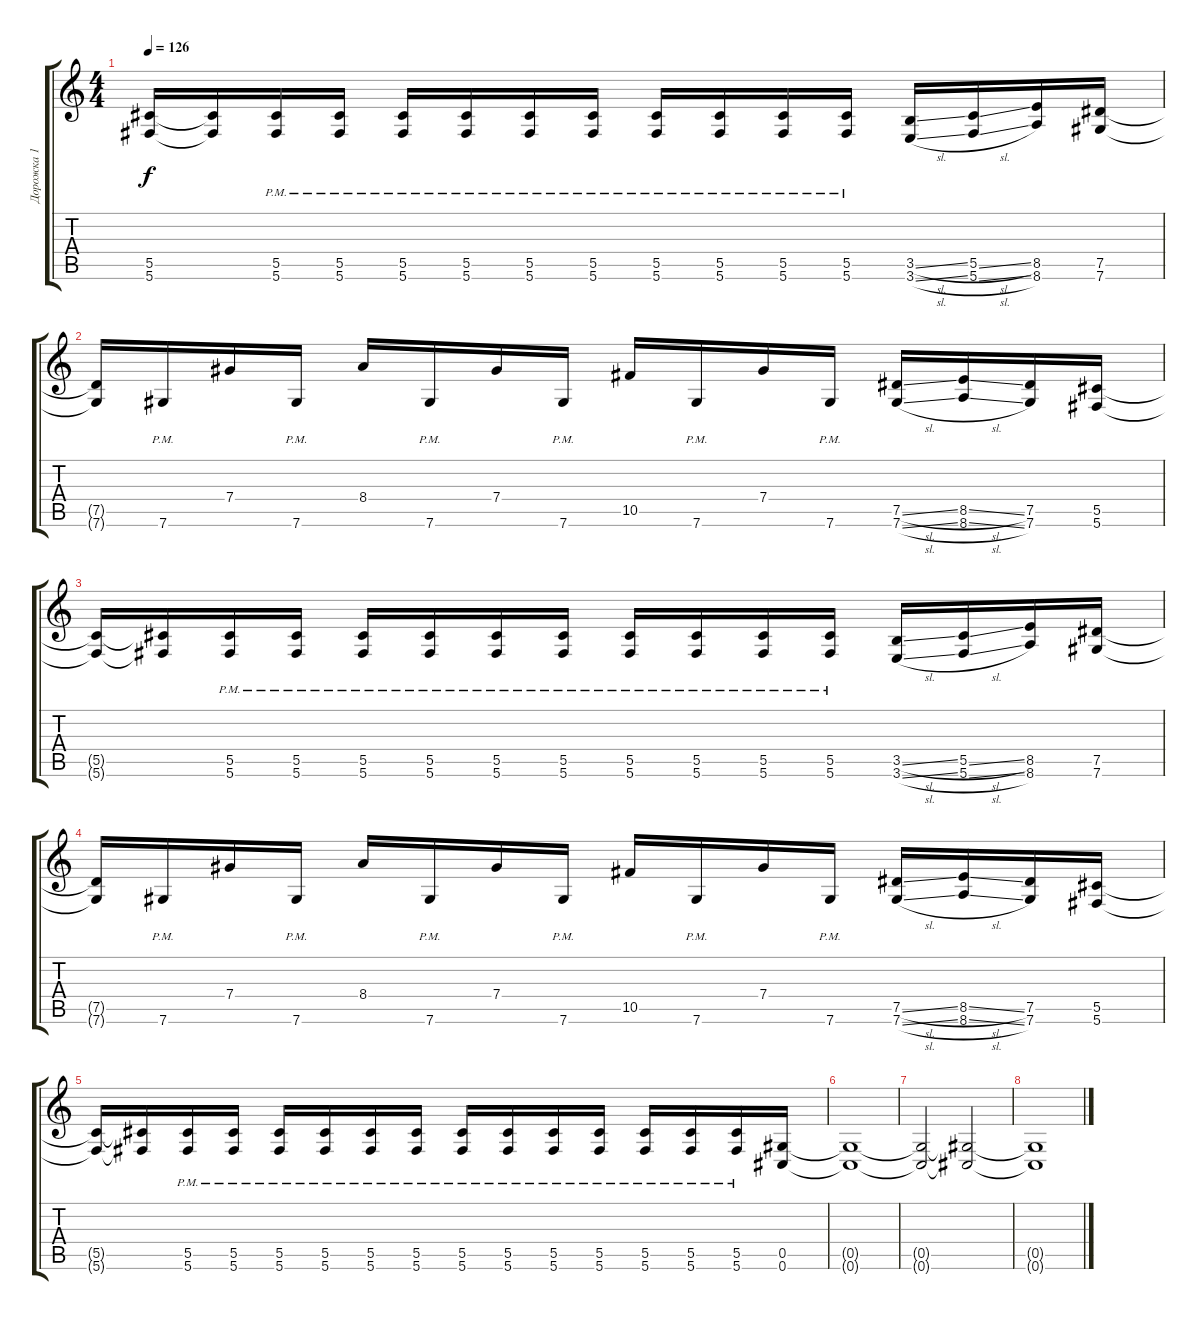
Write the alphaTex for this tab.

\track ("Дорожка 1" "Дорожка 1") {instrument distortionguitar}
\staff {score tabs}
\tuning (Eb4 Bb3 Gb3 Db3 Ab2 Db2) {hide}
\ts (4 4)
\tempo 126
\clef g2
\ks c
(5.5{t} 5.6{t}).16{dy f} (5.5{t} 5.6{t}).16 (5.5{pm} 5.6{pm}).16 (5.5{pm} 5.6{pm}).16 (5.5{pm} 5.6{pm}).16 (5.5{pm} 5.6{pm}).16 (5.5{pm} 5.6{pm}).16 (5.5{pm} 5.6{pm}).16 (5.5{pm} 5.6{pm}).16 (5.5{pm} 5.6{pm}).16 (5.5{pm} 5.6{pm}).16 (5.5{pm} 5.6{pm}).16 (3.5{sl} 3.6{sl}).16 (5.5{sl} 5.6{sl}).16 (8.5 8.6).16 (7.5 7.6).16 |
(7.5{t} 7.6{t}).16 7.6{pm}.16 7.4.16 7.6{pm}.16 8.4.16 7.6{pm}.16 7.4.16 7.6{pm}.16 10.5.16 7.6{pm}.16 7.4.16 7.6{pm}.16 (7.5{sl} 7.6{sl}).16 (8.5{sl} 8.6{sl}).16 (7.5 7.6).16 (5.5 5.6).16 |
(5.5{t} 5.6{t}).16 (5.5{t} 5.6{t}).16 (5.5{pm} 5.6{pm}).16 (5.5{pm} 5.6{pm}).16 (5.5{pm} 5.6{pm}).16 (5.5{pm} 5.6{pm}).16 (5.5{pm} 5.6{pm}).16 (5.5{pm} 5.6{pm}).16 (5.5{pm} 5.6{pm}).16 (5.5{pm} 5.6{pm}).16 (5.5{pm} 5.6{pm}).16 (5.5{pm} 5.6{pm}).16 (3.5{sl} 3.6{sl}).16 (5.5{sl} 5.6{sl}).16 (8.5 8.6).16 (7.5 7.6).16 |
(7.5{t} 7.6{t}).16 7.6{pm}.16 7.4.16 7.6{pm}.16 8.4.16 7.6{pm}.16 7.4.16 7.6{pm}.16 10.5.16 7.6{pm}.16 7.4.16 7.6{pm}.16 (7.5{sl} 7.6{sl}).16 (8.5{sl} 8.6{sl}).16 (7.5 7.6).16 (5.5 5.6).16 |
(5.5{t} 5.6{t}).16 (5.5{t} 5.6{t}).16 (5.5{pm} 5.6{pm}).16 (5.5{pm} 5.6{pm}).16 (5.5{pm} 5.6{pm}).16 (5.5{pm} 5.6{pm}).16 (5.5{pm} 5.6{pm}).16 (5.5{pm} 5.6{pm}).16 (5.5{pm} 5.6{pm}).16 (5.5{pm} 5.6{pm}).16 (5.5{pm} 5.6{pm}).16 (5.5{pm} 5.6{pm}).16 (5.5{pm} 5.6{pm}).16 (5.5{pm} 5.6{pm}).16 (5.5{pm} 5.6{pm}).16 (0.5 0.6).16 |
(0.5{t} 0.6{t}).1 |
(0.5{t} 0.6{t}).2 (0.5{t} 0.6{t}).2 |
(0.5{t} 0.6{t}).1
